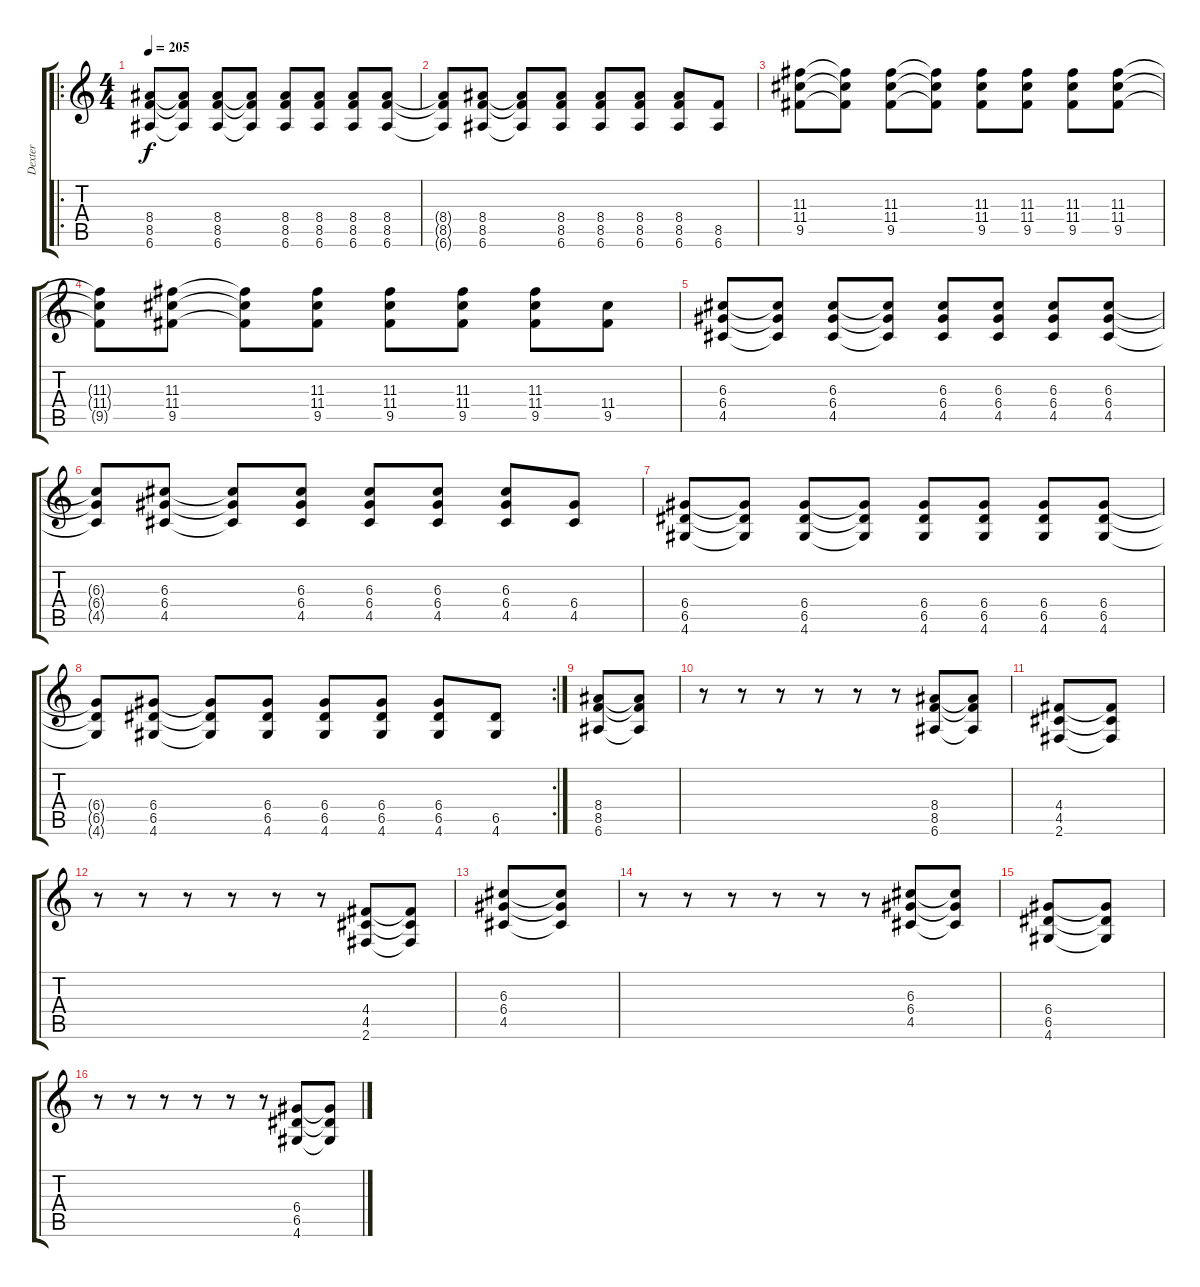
\track ("Dexter" "Dexter") {instrument distortionguitar}
\staff {score tabs}
\tuning (E4 B3 G3 D3 A2 E2) {hide}
\ro
\ts (4 4)
\tempo 205
\clef g2
\ks c
(8.4 8.5 6.6).8{dy f volume 11} (8.4{t} 8.5{t} 6.6{t}).8 (8.4 8.5 6.6).8 (8.4{t} 8.5{t} 6.6{t}).8 (8.4 8.5 6.6).8 (8.4 8.5 6.6).8 (8.4 8.5 6.6).8 (8.4 8.5 6.6).8 |
(8.4{t} 8.5{t} 6.6{t}).8 (8.4 8.5 6.6).8 (8.4{t} 8.5{t} 6.6{t}).8 (8.4 8.5 6.6).8 (8.4 8.5 6.6).8 (8.4 8.5 6.6).8 (8.4 8.5 6.6).8 (8.5 6.6).8 |
(11.3 11.4 9.5).8 (11.3{t} 11.4{t} 9.5{t}).8 (11.3 11.4 9.5).8 (11.3{t} 11.4{t} 9.5{t}).8 (11.3 11.4 9.5).8 (11.3 11.4 9.5).8 (11.3 11.4 9.5).8 (11.3 11.4 9.5).8 |
(11.3{t} 11.4{t} 9.5{t}).8 (11.3 11.4 9.5).8 (11.3{t} 11.4{t} 9.5{t}).8 (11.3 11.4 9.5).8 (11.3 11.4 9.5).8 (11.3 11.4 9.5).8 (11.3 11.4 9.5).8 (11.4 9.5).8 |
(6.3 6.4 4.5).8 (6.3{t} 6.4{t} 4.5{t}).8 (6.3 6.4 4.5).8 (6.3{t} 6.4{t} 4.5{t}).8 (6.3 6.4 4.5).8 (6.3 6.4 4.5).8 (6.3 6.4 4.5).8 (6.3 6.4 4.5).8 |
(6.3{t} 6.4{t} 4.5{t}).8 (6.3 6.4 4.5).8 (6.3{t} 6.4{t} 4.5{t}).8 (6.3 6.4 4.5).8 (6.3 6.4 4.5).8 (6.3 6.4 4.5).8 (6.3 6.4 4.5).8 (6.4 4.5).8 |
(6.4 6.5 4.6).8 (6.4{t} 6.5{t} 4.6{t}).8 (6.4 6.5 4.6).8 (6.4{t} 6.5{t} 4.6{t}).8 (6.4 6.5 4.6).8 (6.4 6.5 4.6).8 (6.4 6.5 4.6).8 (6.4 6.5 4.6).8 |
\rc 2
(6.4{t} 6.5{t} 4.6{t}).8 (6.4 6.5 4.6).8 (6.4{t} 6.5{t} 4.6{t}).8 (6.4 6.5 4.6).8 (6.4 6.5 4.6).8 (6.4 6.5 4.6).8 (6.4 6.5 4.6).8 (6.5 4.6).8 |
(8.4 8.5 6.6).8 (8.4{t} 8.5{t} 6.6{t}).8 |
r.8 r.8 r.8 r.8 r.8 r.8 (8.4 8.5 6.6).8 (8.4{t} 8.5{t} 6.6{t}).8 |
(4.4 4.5 2.6).8 (4.4{t} 4.5{t} 2.6{t}).8 |
r.8 r.8 r.8 r.8 r.8 r.8 (4.4 4.5 2.6).8 (4.4{t} 4.5{t} 2.6{t}).8 |
(6.3 6.4 4.5).8 (6.3{t} 6.4{t} 4.5{t}).8 |
r.8 r.8 r.8 r.8 r.8 r.8 (6.3 6.4 4.5).8 (6.3{t} 6.4{t} 4.5{t}).8 |
(6.4 6.5 4.6).8 (6.4{t} 6.5{t} 4.6{t}).8 |
r.8 r.8 r.8 r.8 r.8 r.8 (6.4 6.5 4.6).8 (6.4{t} 6.5{t} 4.6{t}).8
